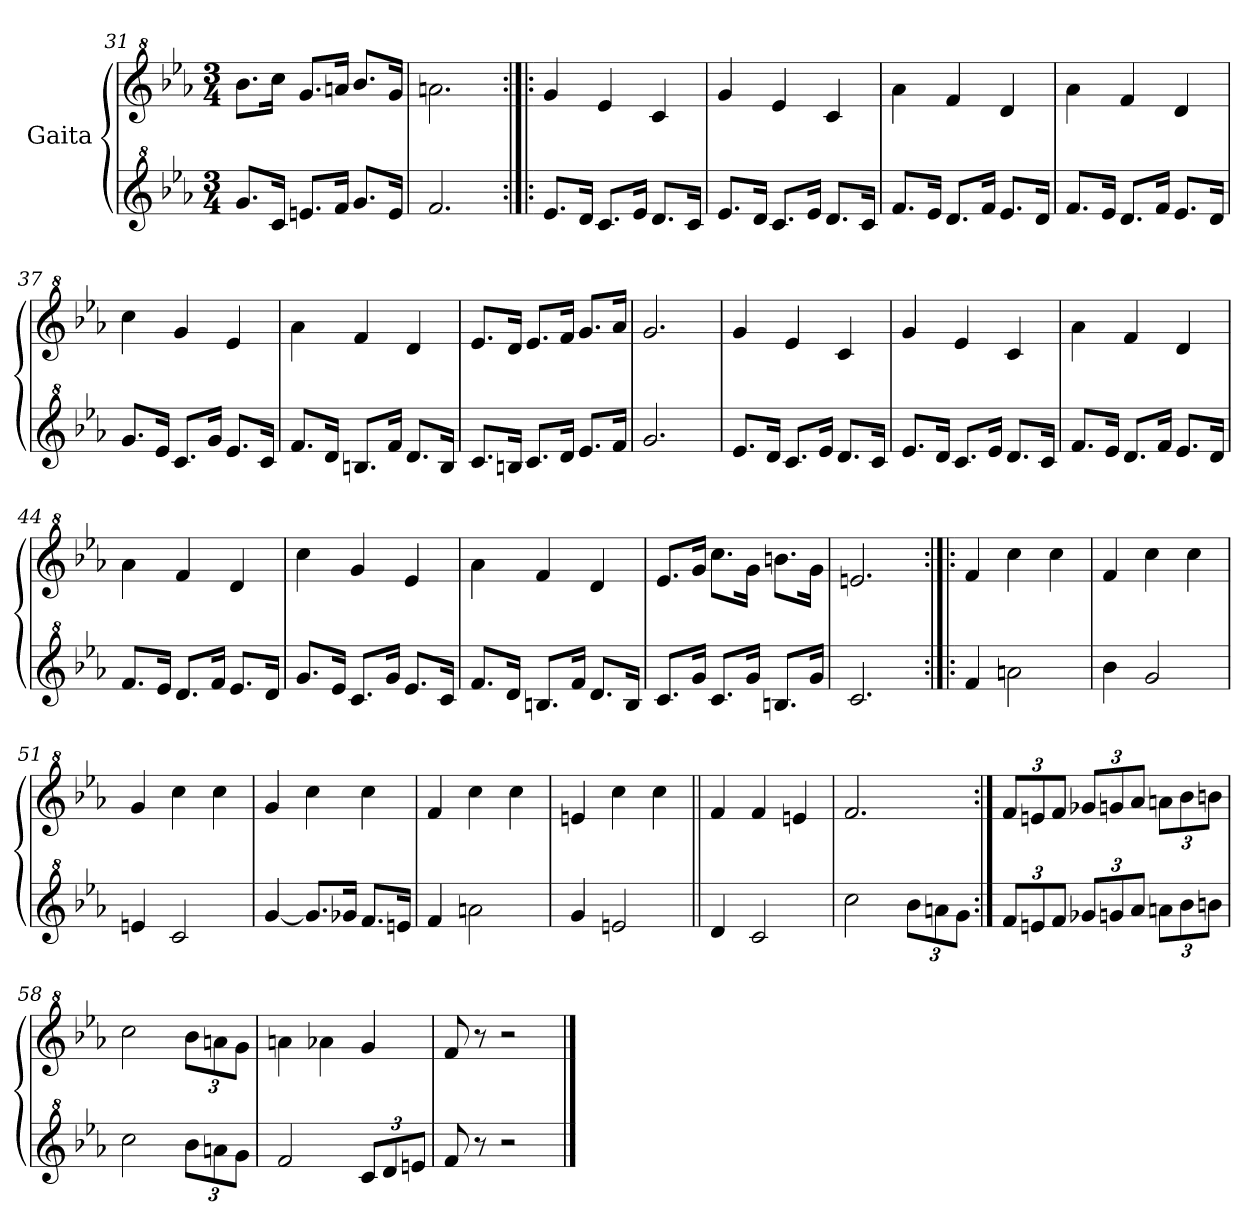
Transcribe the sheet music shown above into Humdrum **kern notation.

**kern	**kern
*part2	*part1
*staff2	*staff1
*I"Gaita	*I"Gaita
*clefG^2	*clefG^2
*k[b-e-a-]	*k[b-e-a-]
*M3/4	*M3/4
=31	=31
8.gg/L	8.bb-\L
16cc/Jk	16ccc\Jk
8.een/L	8.gg/L
16ff/Jk	16aan/Jk
8.gg/L	8.bb-/L
16ee/Jk	16gg/Jk
=32	=32
2.ff/	2.aan\
=33:|!|:	=33:|!|:
8.ee-/L	4gg/
16dd/Jk	.
8.cc/L	4ee-/
16ee-/Jk	.
8.dd/L	4cc/
16cc/Jk	.
=34	=34
8.ee-/L	4gg/
16dd/Jk	.
8.cc/L	4ee-/
16ee-/Jk	.
8.dd/L	4cc/
16cc/Jk	.
=35	=35
8.ff/L	4aa-\
16ee-/Jk	.
8.dd/L	4ff/
16ff/Jk	.
8.ee-/L	4dd/
16dd/Jk	.
!!LO:LB:g=z
=36	=36
8.ff/L	4aa-\
16ee-/Jk	.
8.dd/L	4ff/
16ff/Jk	.
8.ee-/L	4dd/
16dd/Jk	.
=37	=37
8.gg/L	4ccc\
16ee-/Jk	.
8.cc/L	4gg/
16gg/Jk	.
8.ee-/L	4ee-/
16cc/Jk	.
=38	=38
8.ff/L	4aa-\
16dd/Jk	.
8.bn/L	4ff/
16ff/Jk	.
8.dd/L	4dd/
16b/Jk	.
=39	=39
8.cc/L	8.ee-/L
16bn/Jk	16dd/Jk
8.cc/L	8.ee-/L
16dd/Jk	16ff/Jk
8.ee-/L	8.gg/L
16ff/Jk	16aa-/Jk
=40	=40
2.gg/	2.gg/
=41	=41
8.ee-/L	4gg/
16dd/Jk	.
8.cc/L	4ee-/
16ee-/Jk	.
8.dd/L	4cc/
16cc/Jk	.
!!LO:PB:g=z
=42	=42
8.ee-/L	4gg/
16dd/Jk	.
8.cc/L	4ee-/
16ee-/Jk	.
8.dd/L	4cc/
16cc/Jk	.
=43	=43
8.ff/L	4aa-\
16ee-/Jk	.
8.dd/L	4ff/
16ff/Jk	.
8.ee-/L	4dd/
16dd/Jk	.
=44	=44
8.ff/L	4aa-\
16ee-/Jk	.
8.dd/L	4ff/
16ff/Jk	.
8.ee-/L	4dd/
16dd/Jk	.
=45	=45
8.gg/L	4ccc\
16ee-/Jk	.
8.cc/L	4gg/
16gg/Jk	.
8.ee-/L	4ee-/
16cc/Jk	.
=46	=46
8.ff/L	4aa-\
16dd/Jk	.
8.bn/L	4ff/
16ff/Jk	.
8.dd/L	4dd/
16b/Jk	.
=47	=47
8.cc/L	8.ee-/L
16gg/Jk	16gg/Jk
8.cc/L	8.ccc\L
16gg/Jk	16gg\Jk
8.bn/L	8.bbn\L
16gg/Jk	16gg\Jk
!!LO:LB:g=z
=48	=48
2.cc/	2.een/
=49:|!|:	=49:|!|:
4ff/	4ff/
2aan\	4ccc\
.	4ccc\
=50	=50
4bb-\	4ff/
2gg/	4ccc\
.	4ccc\
=51	=51
4een/	4gg/
2cc/	4ccc\
.	4ccc\
=52	=52
[4gg/	4gg/
8.gg/L]	4ccc\
16gg-X/Jk	.
8.ff/L	4ccc\
16een/Jk	.
=53	=53
4ff/	4ff/
2aan\	4ccc\
.	4ccc\
=54	=54
4gg/	4een/
2een/	4ccc\
.	4ccc\
=55||	=55||
4dd/	4ff/
2cc/	4ff/
.	4een/
=56	=56
2ccc\	2.ff/
*Xbrackettup	*
12bb-\L	.
12aan\	.
12gg\J	.
!!LO:LB:g=z
=57:|!	=57:|!
*	*Xbrackettup
12ff/L	12ff/L
12een/	12een/
12ff/J	12ff/J
12gg-X/L	12gg-X/L
12ggn/	12ggn/
12aa-/J	12aa-/J
12aan\L	12aan\L
12bb-\	12bb-\
12bbn\J	12bbn\J
=58	=58
2ccc\	2ccc\
12bb-\L	12bb-\L
12aan\	12aan\
12gg\J	12gg\J
=59	=59
2ff/	4aan\
.	4aa-X\
12cc/L	4gg/
12dd/	.
12een/J	.
=60	=60
8ff/	8ff/
8r	8r
2r	2r
==	==
*-	*-
